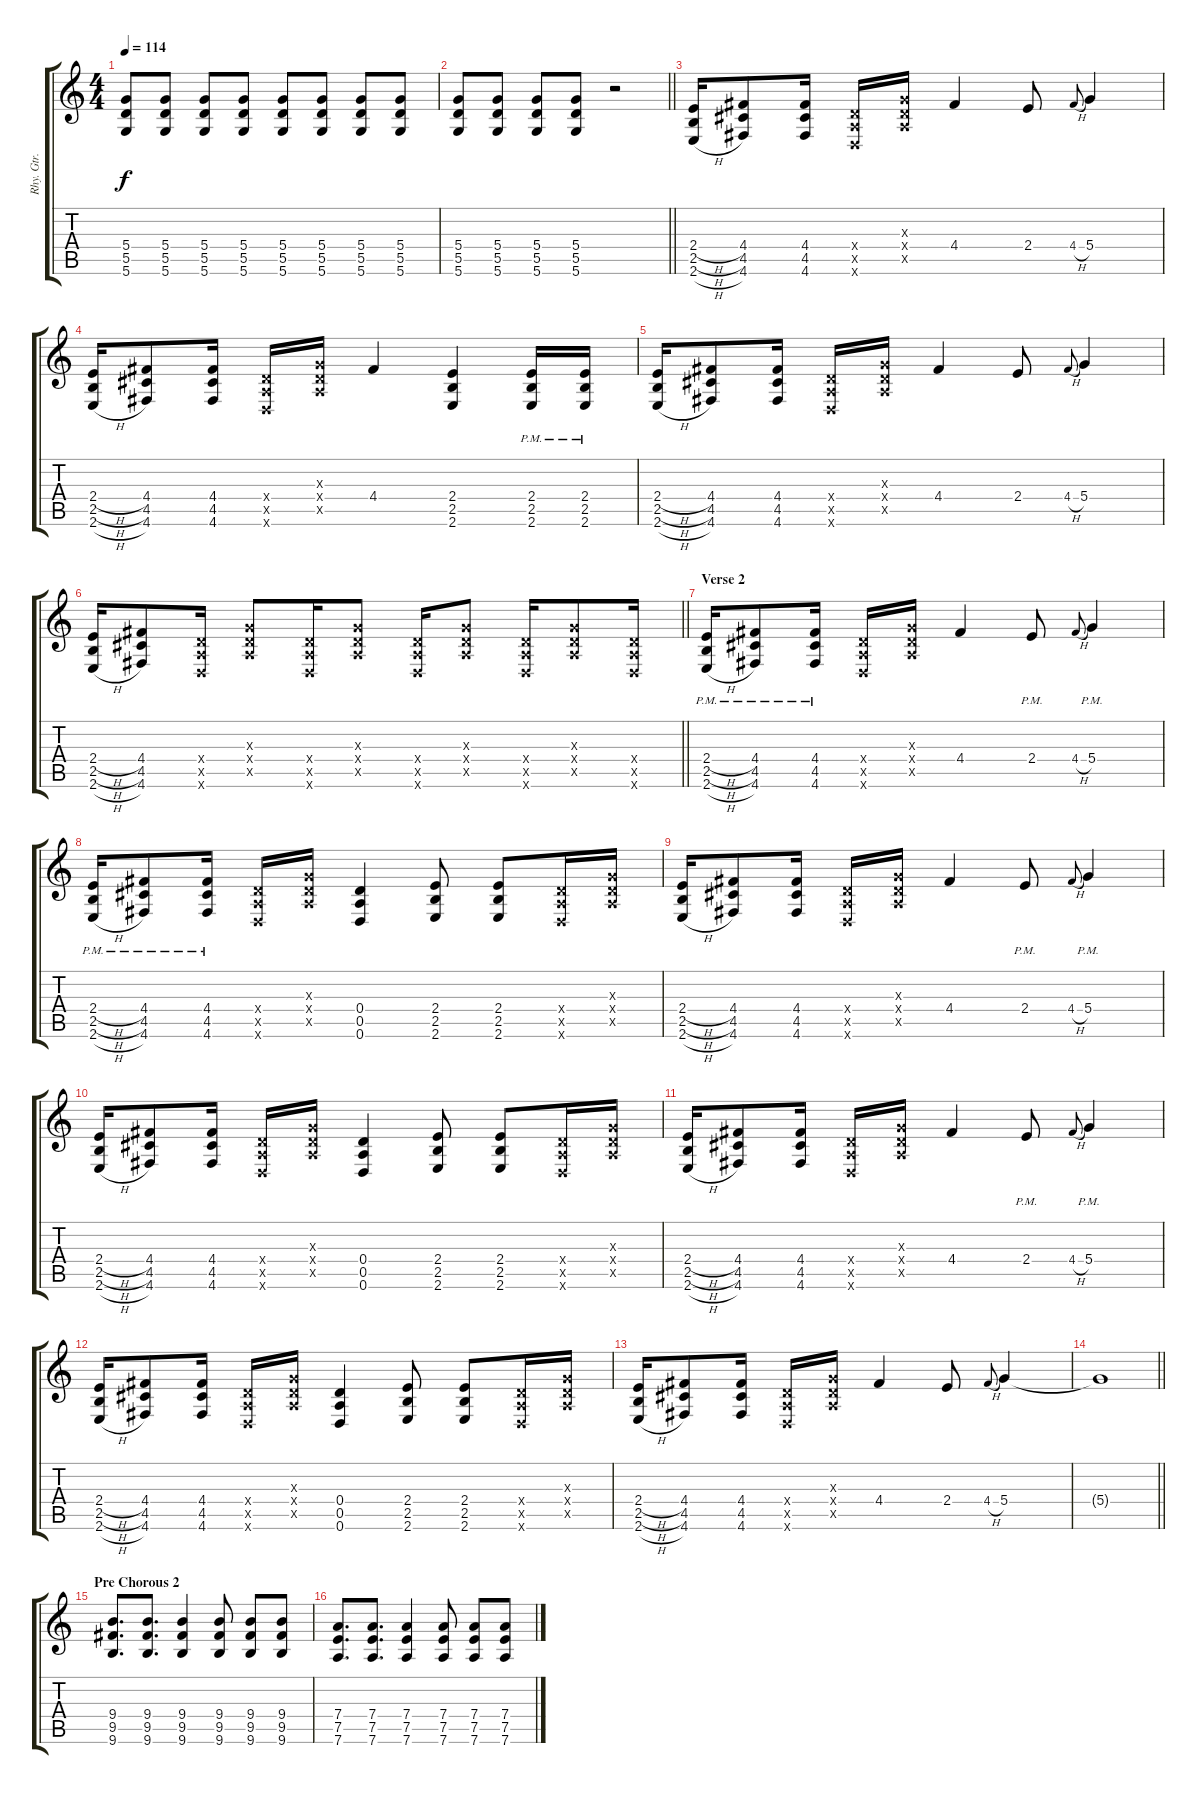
\track ("Rhy. Gtr. 2" "Rhy. Gtr. ") {instrument distortionguitar}
\staff {score tabs}
\tuning (E4 B3 G3 D3 A2 D2) {hide}
\ts (4 4)
\tempo 114
\clef g2
\ks c
(5.4 5.5 5.6).8{dy f} (5.4 5.5 5.6).8 (5.4 5.5 5.6).8 (5.4 5.5 5.6).8 (5.4 5.5 5.6).8 (5.4 5.5 5.6).8 (5.4 5.5 5.6).8 (5.4 5.5 5.6).8 |
\barLineRight lightlight
(5.4 5.5 5.6).8 (5.4 5.5 5.6).8 (5.4 5.5 5.6).8 (5.4 5.5 5.6).8 r.2 |
\section ("" "")
(2.4{h} 2.5{h} 2.6{h}).16 (4.4 4.5 4.6).8 (4.4 4.5 4.6).16 (0.4{x} 0.5{x} 0.6{x}).16 (0.3{x} 0.4{x} 0.5{x}).16 4.4.4 2.4.8 4.4{h}.8{gr onbeat} 5.4.4 |
(2.4{h} 2.5{h} 2.6{h}).16 (4.4 4.5 4.6).8 (4.4 4.5 4.6).16 (0.4{x} 0.5{x} 0.6{x}).16 (0.3{x} 0.4{x} 0.5{x}).16 4.4.4 (2.4 2.5 2.6).4 (2.4{pm} 2.5{pm} 2.6{pm}).16 (2.4{pm} 2.5{pm} 2.6{pm}).16 |
(2.4{h} 2.5{h} 2.6{h}).16 (4.4 4.5 4.6).8 (4.4 4.5 4.6).16 (0.4{x} 0.5{x} 0.6{x}).16 (0.3{x} 0.4{x} 0.5{x}).16 4.4.4 2.4.8 4.4{h}.8{gr onbeat} 5.4.4 |
\barLineRight lightlight
(2.4{h} 2.5{h} 2.6{h}).16 (4.4 4.5 4.6).8 (0.4{x} 0.5{x} 0.6{x}).16 (0.3{x} 0.4{x} 0.5{x}).8 (0.4{x} 0.5{x} 0.6{x}).16 (0.3{x} 0.4{x} 0.5{x}).8 (0.4{x} 0.5{x} 0.6{x}).16 (0.3{x} 0.4{x} 0.5{x}).8 (0.4{x} 0.5{x} 0.6{x}).16 (0.3{x} 0.4{x} 0.5{x}).8 (0.4{x} 0.5{x} 0.6{x}).16 |
\section ("" "Verse 2")
(2.4{h pm} 2.5{h pm} 2.6{h pm}).16 (4.4{pm} 4.5{pm} 4.6{pm}).8 (4.4{pm} 4.5{pm} 4.6{pm}).16 (0.4{x} 0.5{x} 0.6{x}).16 (0.3{x} 0.4{x} 0.5{x}).16 4.4.4 2.4{pm}.8 4.4{h}.8{gr onbeat} 5.4{pm}.4 |
(2.4{h pm} 2.5{h pm} 2.6{h pm}).16 (4.4{pm} 4.5{pm} 4.6{pm}).8 (4.4{pm} 4.5{pm} 4.6{pm}).16 (0.4{x} 0.5{x} 0.6{x}).16 (0.3{x} 0.4{x} 0.5{x}).16 (0.4 0.5 0.6).4 (2.4 2.5 2.6).8 (2.4 2.5 2.6).8 (0.4{x} 0.5{x} 0.6{x}).16 (0.3{x} 0.4{x} 0.5{x}).16 |
(2.4{h} 2.5{h} 2.6{h}).16 (4.4 4.5 4.6).8 (4.4 4.5 4.6).16 (0.4{x} 0.5{x} 0.6{x}).16 (0.3{x} 0.4{x} 0.5{x}).16 4.4.4 2.4{pm}.8 4.4{h}.8{gr onbeat} 5.4{pm}.4 |
(2.4{h} 2.5{h} 2.6{h}).16 (4.4 4.5 4.6).8 (4.4 4.5 4.6).16 (0.4{x} 0.5{x} 0.6{x}).16 (0.3{x} 0.4{x} 0.5{x}).16 (0.4 0.5 0.6).4 (2.4 2.5 2.6).8 (2.4 2.5 2.6).8 (0.4{x} 0.5{x} 0.6{x}).16 (0.3{x} 0.4{x} 0.5{x}).16 |
(2.4{h} 2.5{h} 2.6{h}).16 (4.4 4.5 4.6).8 (4.4 4.5 4.6).16 (0.4{x} 0.5{x} 0.6{x}).16 (0.3{x} 0.4{x} 0.5{x}).16 4.4.4 2.4{pm}.8 4.4{h}.8{gr onbeat} 5.4{pm}.4 |
(2.4{h} 2.5{h} 2.6{h}).16 (4.4 4.5 4.6).8 (4.4 4.5 4.6).16 (0.4{x} 0.5{x} 0.6{x}).16 (0.3{x} 0.4{x} 0.5{x}).16 (0.4 0.5 0.6).4 (2.4 2.5 2.6).8 (2.4 2.5 2.6).8 (0.4{x} 0.5{x} 0.6{x}).16 (0.3{x} 0.4{x} 0.5{x}).16 |
(2.4{h} 2.5{h} 2.6{h}).16 (4.4 4.5 4.6).8 (4.4 4.5 4.6).16 (0.4{x} 0.5{x} 0.6{x}).16 (0.3{x} 0.4{x} 0.5{x}).16 4.4.4 2.4.8 4.4{h}.8{gr onbeat} 5.4.4 |
\barLineRight lightlight
5.4{t}.1 |
\section ("" "Pre Chorous 2")
(9.4 9.5 9.6).8{d} (9.4 9.5 9.6).8{d} (9.4 9.5 9.6).4 (9.4 9.5 9.6).8 (9.4 9.5 9.6).8 (9.4 9.5 9.6).8 |
(7.4 7.5 7.6).8{d} (7.4 7.5 7.6).8{d} (7.4 7.5 7.6).4 (7.4 7.5 7.6).8 (7.4 7.5 7.6).8 (7.4 7.5 7.6).8
